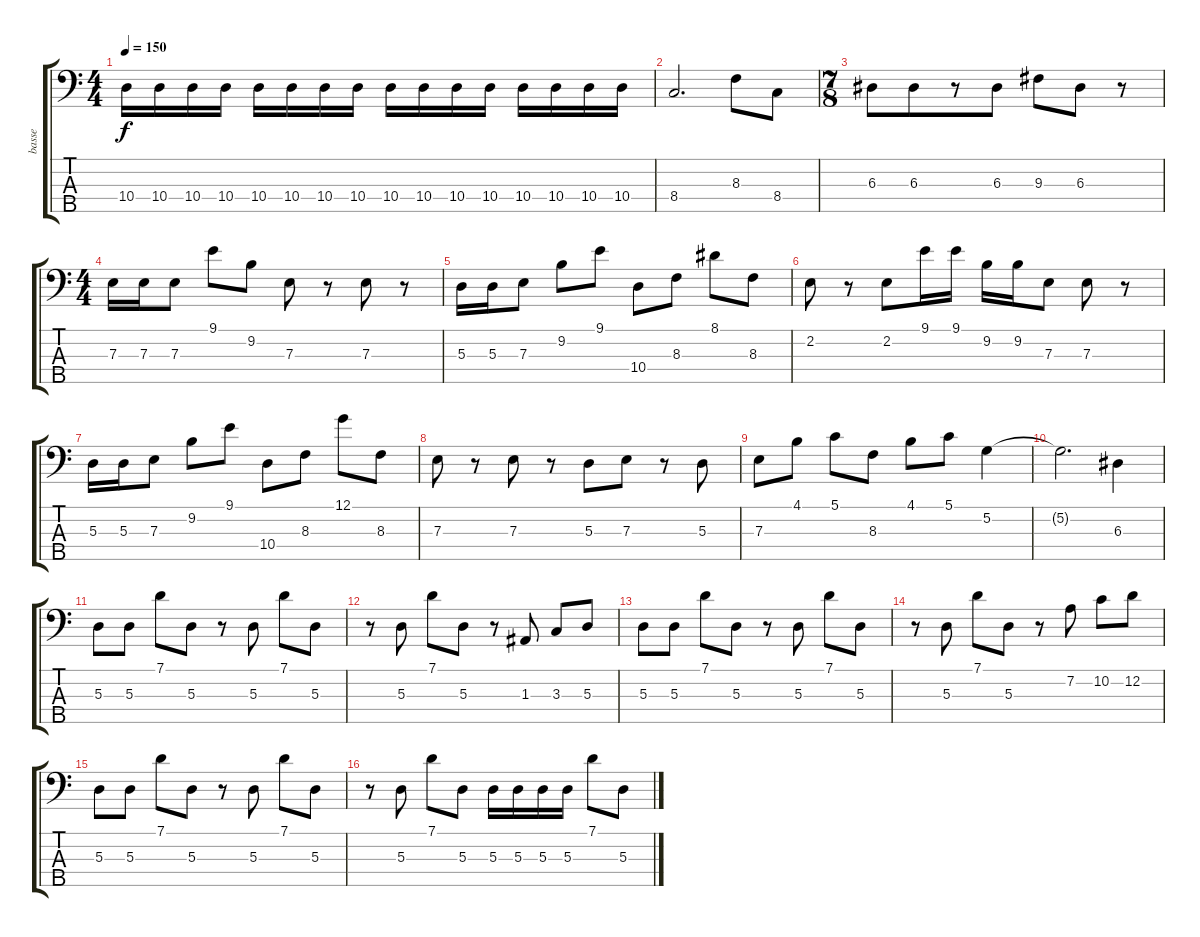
\track ("basse" "basse") {instrument electricbassfinger}
\staff {score tabs}
\tuning (G2 D2 A1 E1 B0) {hide}
\ts (4 4)
\tempo 150
\clef f4
\ks c
10.4.16{dy f} 10.4.16 10.4.16 10.4.16 10.4.16 10.4.16 10.4.16 10.4.16 10.4.16 10.4.16 10.4.16 10.4.16 10.4.16 10.4.16 10.4.16 10.4.16 |
8.4.2{d} 8.3.8 8.4.8 |
\ts (7 8)
6.3.8 6.3.8 r.8 6.3.8 9.3.8 6.3.8 r.8 |
\ts (4 4)
7.3.16 7.3.16 7.3.8 9.1.8 9.2.8 7.3.8 r.8 7.3.8 r.8 |
5.3.16 5.3.16 7.3.8 9.2.8 9.1.8 10.4.8 8.3.8 8.1.8 8.3.8 |
2.2.8 r.8 2.2.8 9.1.16 9.1.16 9.2.16 9.2.16 7.3.8 7.3.8 r.8 |
5.3.16 5.3.16 7.3.8 9.2.8 9.1.8 10.4.8 8.3.8 12.1.8 8.3.8 |
7.3.8 r.8 7.3.8 r.8 5.3.8 7.3.8 r.8 5.3.8 |
7.3.8 4.1.8 5.1.8 8.3.8 4.1.8 5.1.8 5.2.4 |
5.2{t}.2{d} 6.3.4 |
5.3.8 5.3.8 7.1.8 5.3.8 r.8 5.3.8 7.1.8 5.3.8 |
r.8 5.3.8 7.1.8 5.3.8 r.8 1.3.8 3.3.8 5.3.8 |
5.3.8 5.3.8 7.1.8 5.3.8 r.8 5.3.8 7.1.8 5.3.8 |
r.8 5.3.8 7.1.8 5.3.8 r.8 7.2.8 10.2.8 12.2.8 |
5.3.8 5.3.8 7.1.8 5.3.8 r.8 5.3.8 7.1.8 5.3.8 |
r.8 5.3.8 7.1.8 5.3.8 5.3.16 5.3.16 5.3.16 5.3.16 7.1.8 5.3.8
